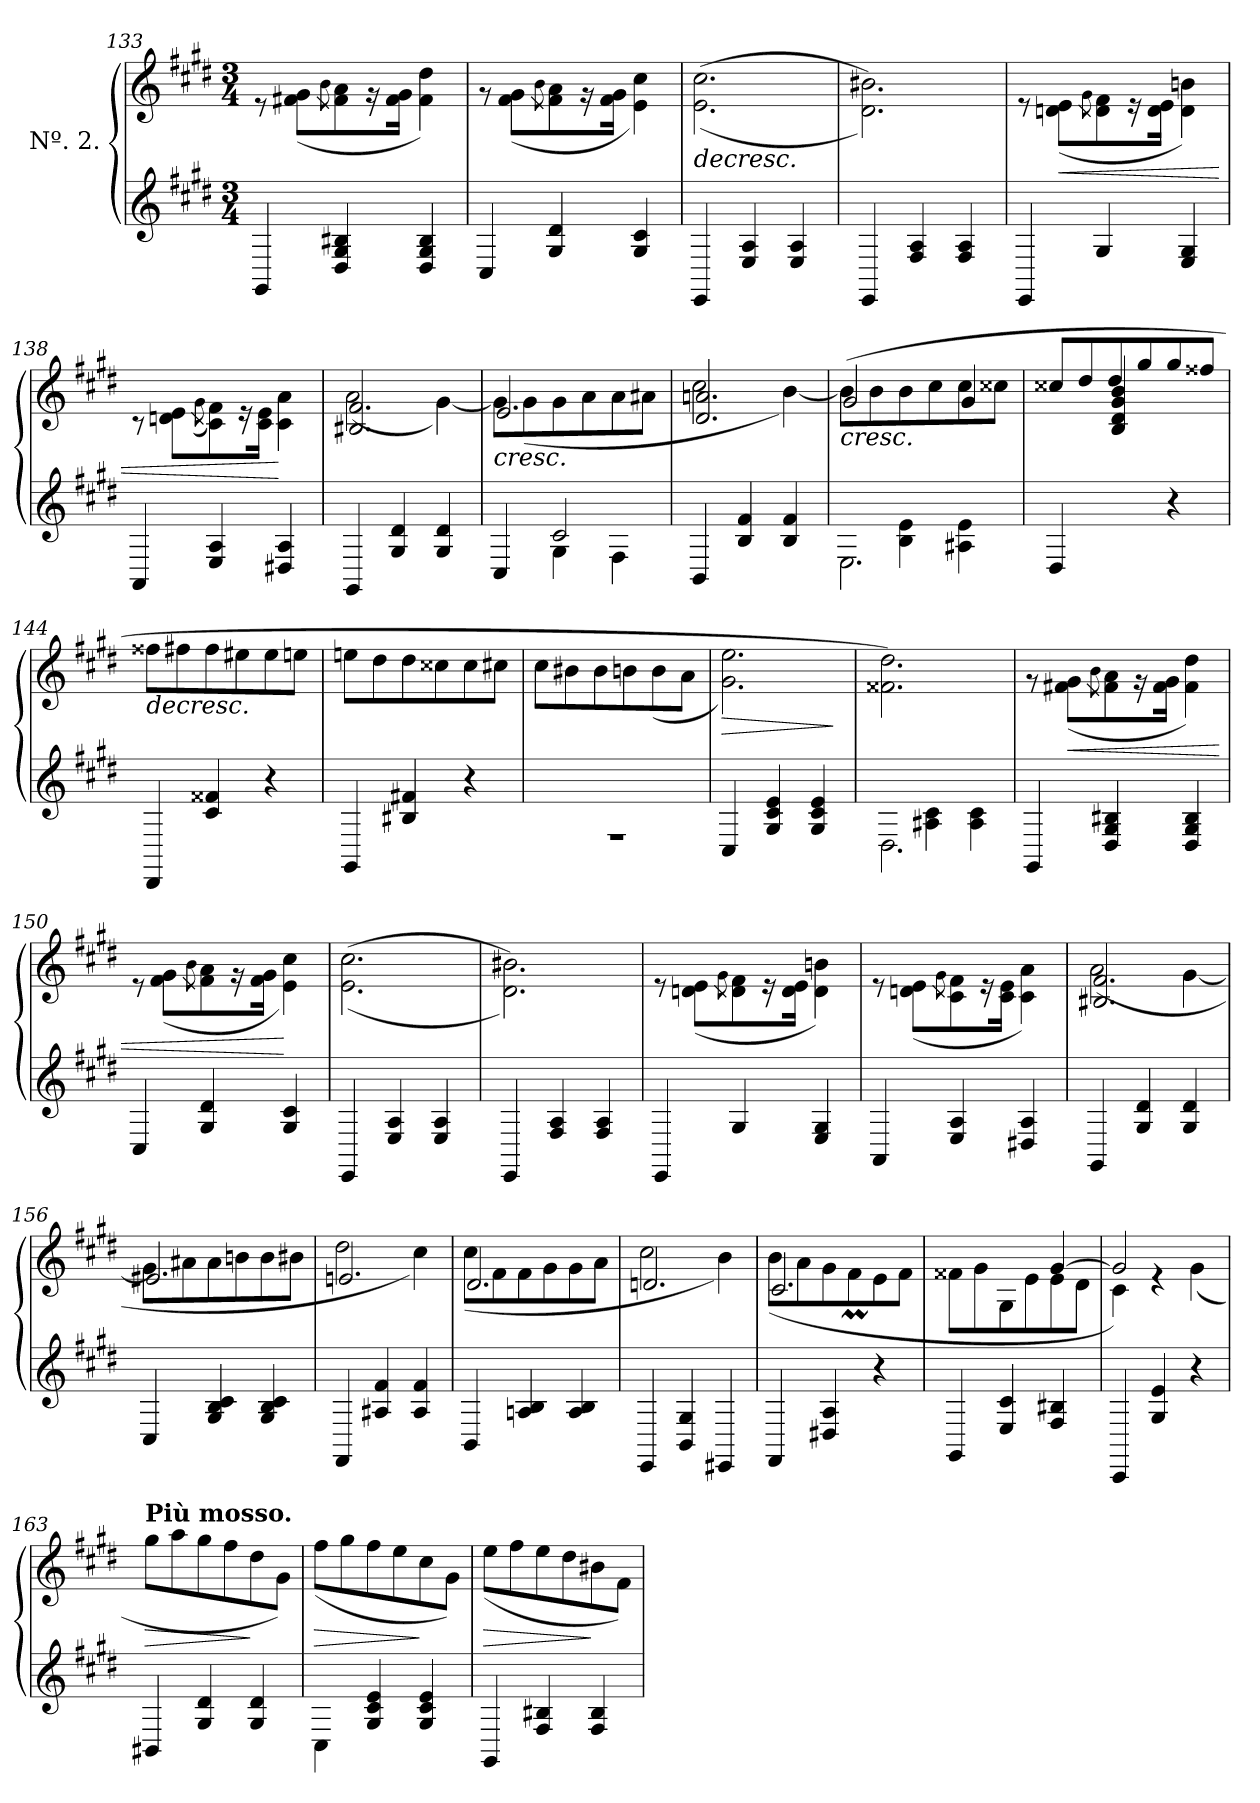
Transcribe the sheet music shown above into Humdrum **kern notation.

**kern	**kern	**dynam
*part1	*part1	*part1
*staff2	*staff1	*staff1/2
*I"Nº. 2.	*	*
*clefG2	*clefG2	*
*k[f#c#g#d#]	*k[f#c#g#d#]	*
*M3/4	*M3/4	*
=133	=133	=133
*	*^	*
4GG#/	2.ryy	8r	.
.	.	(<8f#X\ 8g#\L	.
.	.	8qb\	.
4D#/ 4G#/ 4B#X/	.	8f#\ 8a\	.
.	.	16r	.
.	.	16f#\ 16g#\Jk	.
4D#/ 4G#/ 4B#/	.	4f#\ 4dd#\)	.
=134	=134	=134	=134
4C#/	2.ryy	8r	.
.	.	(<8f#\ 8g#\L	.
.	.	8qb\	.
4G#/ 4d#/	.	8f#\ 8a\	.
.	.	16r	.
.	.	16f#\ 16g#\Jk	.
4G#/ 4c#/	.	4e\ 4cc#\)	.
=135	=135	=135	=135
!	!	!	!LO:HP:b
4EE/	2.ryy	(<(>2.e\ 2.cc#\	>
4E/ 4A/	.	.	.
4E/ 4A/	.	.	.
=136	=136	=136	=136
4EE/	2.ryy	2.d#\ 2.b#X\))	.
4F#/ 4A/	.	.	.
4F#/ 4A/	.	.	.
=137	=137	=137	=137
4EE/	2.ryy	8r	.
!	!	!	!LO:HP:b
.	.	(<8dn\ 8e\L	<
.	.	8qg#\	.
4G#/	.	8d\ 8f#\	.
.	.	16r	.
.	.	16d\ 16e\Jk	.
4E/ 4G#/	.	4d\ 4bn\)	]
!!LO:LB:g=z	!!
=138	=138	=138	=138
4AA/	2.ryy	8r	.
.	.	8dn\ 8e\L	.
.	.	(>8qg#\	.
4E/ 4A/	.	8c#\ 8f#\)	.
.	.	16r	.
.	.	16c#\ 16e\Jk	.
4D#X/ 4A/	.	4c#\ 4a\	[
=139	=139	=139	=139
*	*	*^	*
4GG#/	2.ryy	(<2a\	2.B#X/ 2.f#/	.
4G#/ 4d#/	.	.	.	.
4G#/ 4d#/	.	[4g#\)	.	.
=140	=140	=140	=140	=140
*^	*	*	*	*
!	!	!	!	!	!LO:HP:b
4C#/	4ryy	2.ryy	8g#\L]	2.e/	<
.	.	.	(>8g#\	.	.
2c#/	4G#\	.	8g#\	.	.
.	.	.	8a\	.	.
.	4F#\	.	8a\	.	.
.	.	.	8a#X\J	.	.
*v	*v	*	*	*	*
=141	=141	=141	=141	=141
4BB/	2.ryy	2cc#\	2.d#/ 2.an/	.
4B/ 4f#/	.	.	.	.
4B/ 4f#/	.	[4b\)	.	.
=142	=142	=142	=142	=142
*^	*	*	*	*
!	!	!	!	!	!LO:HP:b
4ryy	2.E\	2.ryy	(>8b\L]	2g#/	<
.	.	.	8b\	.	.
4B\ 4e\	.	.	8b\	.	.
.	.	.	8cc#\	.	.
4A#X\ 4e\	.	.	8cc#\	4g#/	.
.	.	.	8cc##X\J	.	.
*v	*v	*	*	*	*
=143	=143	=143	=143	=143
4D#/	2.ryy	8cc##X/L	4ryy	.
.	.	8dd#/	.	.
4ryy	.	8dd#/	4B/ 4d#/ 4g#/ 4b/	.
.	.	8gg#/	.	.
4r	.	8gg#/	4ryy	.
.	.	8ff##X/J	.	.
*	*	*v	*v	*
!!LO:LB:g=z
=144	=144	=144	=144
!	!	!	!LO:HP:b
4DD#/	2.ryy	8ff##X\L	>
.	.	8ff#X\	.
4c#/ 4f##X/	.	8ff#\	.
.	.	8ee#X\	.
4r	.	8ee#\	.
.	.	8een\J	.
=145	=145	=145	=145
4GG#/	2.ryy	8een\L	.
.	.	8dd#\	.
4B#X/ 4f#X/	.	8dd#\	.
.	.	8cc##X\	.
4r	.	8cc##\	.
.	.	8cc#X\J	.
=146	=146	=146	=146
2.rF	2.ryy	8cc#\L	.
.	.	8b#X\	.
.	.	8b#\	.
.	.	8bn\	.
.	.	(<8b\	.
.	.	8a\J	[
=147	=147	=147	=147
!	!	!	!LO:HP:b
4C#/	2.ryy	2.g#\ 2.ee\)	>
4G#/ 4c#/ 4e/	.	.	.
4G#/ 4c#/ 4e/	.	.	.
*	*v	*v	*
.	.	]
=148	=148	=148
*^	*^	*
4reyy	2.D#\	2.ryy	2.f##X\ 2.dd#\)	.
4A#X\ 4c#\	.	.	.	.
4A#\ 4c#\	.	.	.	.
*v	*v	*	*	*
=149	=149	=149	=149
4GG#/	2.ryy	8r	.
!	!	!	!LO:HP:b
.	.	(<8f#X\ 8g#\L	<
.	.	8qb\	.
4D#/ 4G#/ 4B#X/	.	8f#\ 8a\	.
.	.	16r	.
.	.	16f#\ 16g#\Jk	.
4D#/ 4G#/ 4B#/	.	4f#\ 4dd#\)	.
*	*v	*v	*
.	.	]
!!LO:LB:g=z
=150	=150	=150
*	*^	*
4C#/	2.ryy	8r	.
.	.	(<8f#\ 8g#\L	.
.	.	8qb\	.
4G#/ 4d#/	.	8f#\ 8a\	.
.	.	16r	.
.	.	16f#\ 16g#\Jk	.
4G#/ 4c#/	.	4e\ 4cc#\)	[
=151	=151	=151	=151
4EE/	2.ryy	(<(>2.e\ 2.cc#\	.
4E/ 4A/	.	.	.
4E/ 4A/	.	.	.
=152	=152	=152	=152
4EE/	2.ryy	2.d#\ 2.b#X\))	.
4F#/ 4A/	.	.	.
4F#/ 4A/	.	.	.
=153	=153	=153	=153
4EE/	2.ryy	8r	.
.	.	(<8dn\ 8e\L	.
.	.	8qg#\	.
4G#/	.	8d\ 8f#\	.
.	.	16r	.
.	.	16d\ 16e\Jk	.
4E/ 4G#/	.	4d\ 4bn\)	.
*	*v	*v	*
.	.	[
=154	=154	=154
*	*^	*
4AA/	2.ryy	8r	.
.	.	(<8dn\ 8e\L	.
.	.	8qg#\	.
4E/ 4A/	.	8c#\ 8f#\	.
.	.	16r	.
.	.	16c#\ 16e\Jk	.
4D#X/ 4A/	.	4c#\ 4a\)	.
=155	=155	=155	=155
*	*	*^	*
4GG#/	2.ryy	(>2a\	2.B#X/ 2.f#/	.
4G#/ 4d#/	.	.	.	.
4G#/ 4d#/	.	[4g#\	.	.
!!LO:PB:g=z	!!	!!
=156	=156	=156	=156	=156
4C#/	2.ryy	8g#\L]	2.e#X/	.
.	.	8a#X\	.	.
4G#/ 4B/ 4c#/	.	8a#\	.	.
.	.	8bn\	.	.
4G#/ 4B/ 4c#/	.	8b\	.	.
.	.	8b#X\J	.	.
=157	=157	=157	=157	=157
4FF#/	2.ryy	2dd#\	2.en/	.
4A#X/ 4f#/	.	.	.	.
4A#/ 4f#/	.	4cc#\)	.	.
=158	=158	=158	=158	=158
4BB/	2.ryy	(>8cc#\L	2.d#/	.
.	.	8f#\	.	.
4An/ 4B/	.	8f#\	.	.
.	.	8g#\	.	.
4A/ 4B/	.	8g#\	.	.
.	.	8a\J	.	.
=159	=159	=159	=159	=159
4EE/	2.ryy	2cc#\	2.dn/	.
4BB/ 4G#/	.	.	.	.
4EE#X/	.	4b\)	.	.
=160	=160	=160	=160	=160
4FF#/	2.ryy	(<8b\L	2.c#/	.
.	.	8a\	.	.
4D#X/ 4A/	.	8g#\	.	.
.	.	8f#M\	.	.
4r	.	8e\	.	.
.	.	8f#\J	.	.
=161	=161	=161	=161	=161
4GG#/	2.ryy	8f##X\L	2ryy	.
.	.	8g#\	.	.
4E/ 4c#/	.	8G#\	.	.
.	.	8e\	.	.
4F#/ 4B#X/	.	8e\	[4g#/	.
.	.	8d#\J	.	.
=162	=162	=162	=162	=162
4CC#/	2.ryy	4c#\)	2g#/]	.
4G#/ 4e/	.	4re	.	.
4r	.	(>4g#\	4ryy	.
!!LO:LB:g=z
=163	=163	=163	=163	=163
!	!LO:TX:a:B:t=Più mosso.	!	!	!
!	!	!	!	!LO:HP:b
*	*	*v	*v	*
4BB#X/	2.ryy	8gg#\L	>
.	.	8aa\	.
4G#/ 4d#/	.	8gg#\	.
.	.	8ff#\	.
4G#/ 4d#/	.	8dd#\	]
.	.	8g#\J)	.
=164	=164	=164	=164
!	!	!	!LO:HP:b
4C#\	2.ryy	(<8ff#\L	>
.	.	8gg#\	.
4G#/ 4c#/ 4e/	.	8ff#\	.
.	.	8ee\	.
4G#/ 4c#/ 4e/	.	8cc#\	]
.	.	8g#\J)	.
=165	=165	=165	=165
!	!	!	!LO:HP:b
4GG#/	2.ryy	(>8ee\L	>
.	.	8ff#\	.
4F#/ 4B#X/	.	8ee\	.
.	.	8dd#\	.
4F#/ 4B#/	.	8b#X\	]
.	.	8f#\J)	.
*	*v	*v	*
=	=	=
*-	*-	*-
